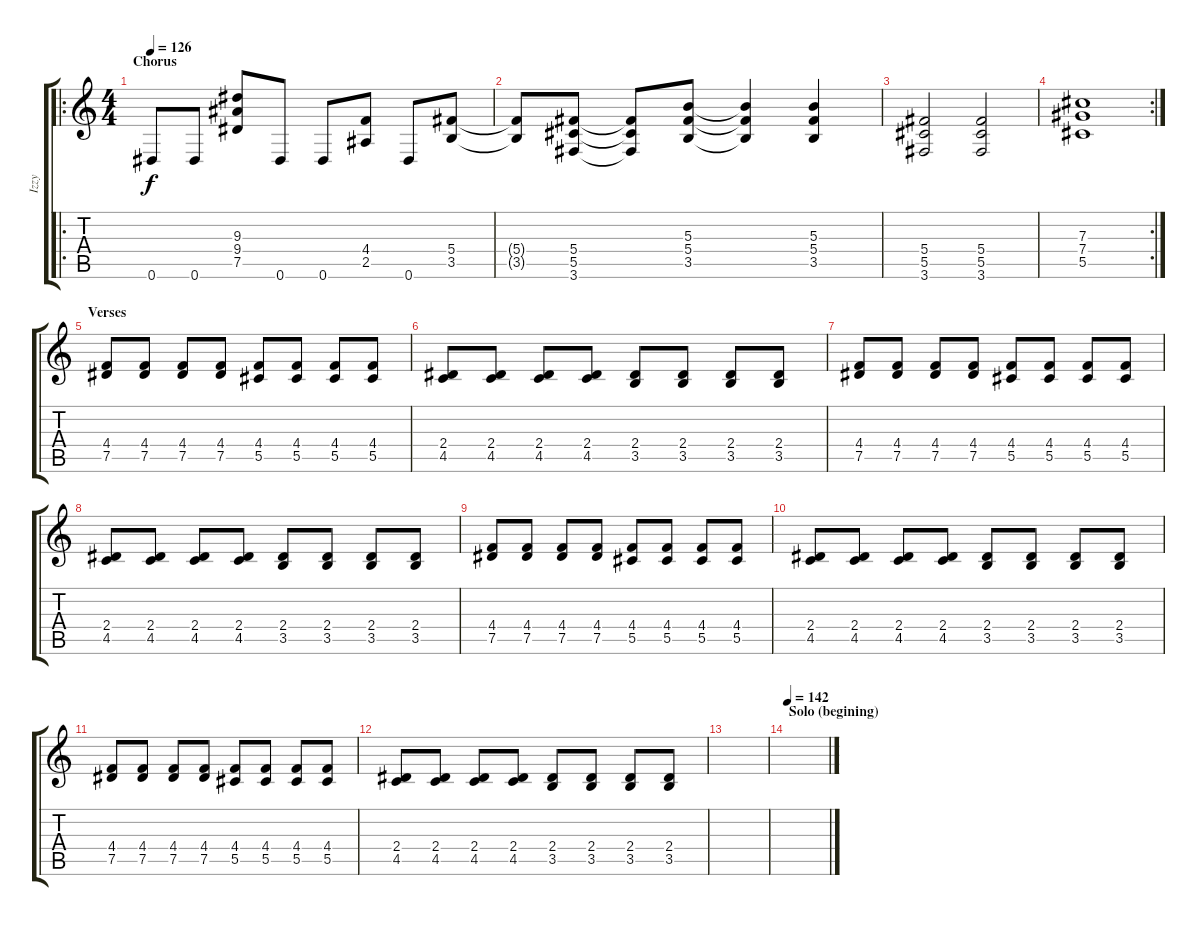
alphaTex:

\track ("Izzy" "Izzy") {instrument distortionguitar}
\staff {score tabs}
\tuning (Eb4 Bb3 Gb3 Db3 Ab2 Eb2) {hide}
\ro
\ts (4 4)
\section ("" "Chorus")
\tempo 126
\clef g2
\ks c
0.6.8{dy f} 0.6.8 (9.3 9.4 7.5).8 0.6.8 0.6.8 (4.4 2.5).8 0.6.8 (5.4 3.5).8 |
(5.4{t} 3.5{t}).8 (5.4 5.5 3.6).8 (5.4{t} 5.5{t} 3.6{t}).8 (5.3 5.4 3.5).8 (5.3{t} 5.4{t} 3.5{t}).4 (5.3 5.4 3.5).4 |
(5.4 5.5 3.6).2 (5.4 5.5 3.6).2 |
\rc 2
(7.3 7.4 5.5).1 |
\section ("" "Verses")
(4.4 7.5).8 (4.4 7.5).8 (4.4 7.5).8 (4.4 7.5).8 (4.4 5.5).8 (4.4 5.5).8 (4.4 5.5).8 (4.4 5.5).8 |
(2.4 4.5).8 (2.4 4.5).8 (2.4 4.5).8 (2.4 4.5).8 (2.4 3.5).8 (2.4 3.5).8 (2.4 3.5).8 (2.4 3.5).8 |
(4.4 7.5).8 (4.4 7.5).8 (4.4 7.5).8 (4.4 7.5).8 (4.4 5.5).8 (4.4 5.5).8 (4.4 5.5).8 (4.4 5.5).8 |
(2.4 4.5).8 (2.4 4.5).8 (2.4 4.5).8 (2.4 4.5).8 (2.4 3.5).8 (2.4 3.5).8 (2.4 3.5).8 (2.4 3.5).8 |
(4.4 7.5).8 (4.4 7.5).8 (4.4 7.5).8 (4.4 7.5).8 (4.4 5.5).8 (4.4 5.5).8 (4.4 5.5).8 (4.4 5.5).8 |
(2.4 4.5).8 (2.4 4.5).8 (2.4 4.5).8 (2.4 4.5).8 (2.4 3.5).8 (2.4 3.5).8 (2.4 3.5).8 (2.4 3.5).8 |
(4.4 7.5).8 (4.4 7.5).8 (4.4 7.5).8 (4.4 7.5).8 (4.4 5.5).8 (4.4 5.5).8 (4.4 5.5).8 (4.4 5.5).8 |
(2.4 4.5).8 (2.4 4.5).8 (2.4 4.5).8 (2.4 4.5).8 (2.4 3.5).8 (2.4 3.5).8 (2.4 3.5).8 (2.4 3.5).8 |
|
\section ("" "Solo (begining)")
\tempo 142
